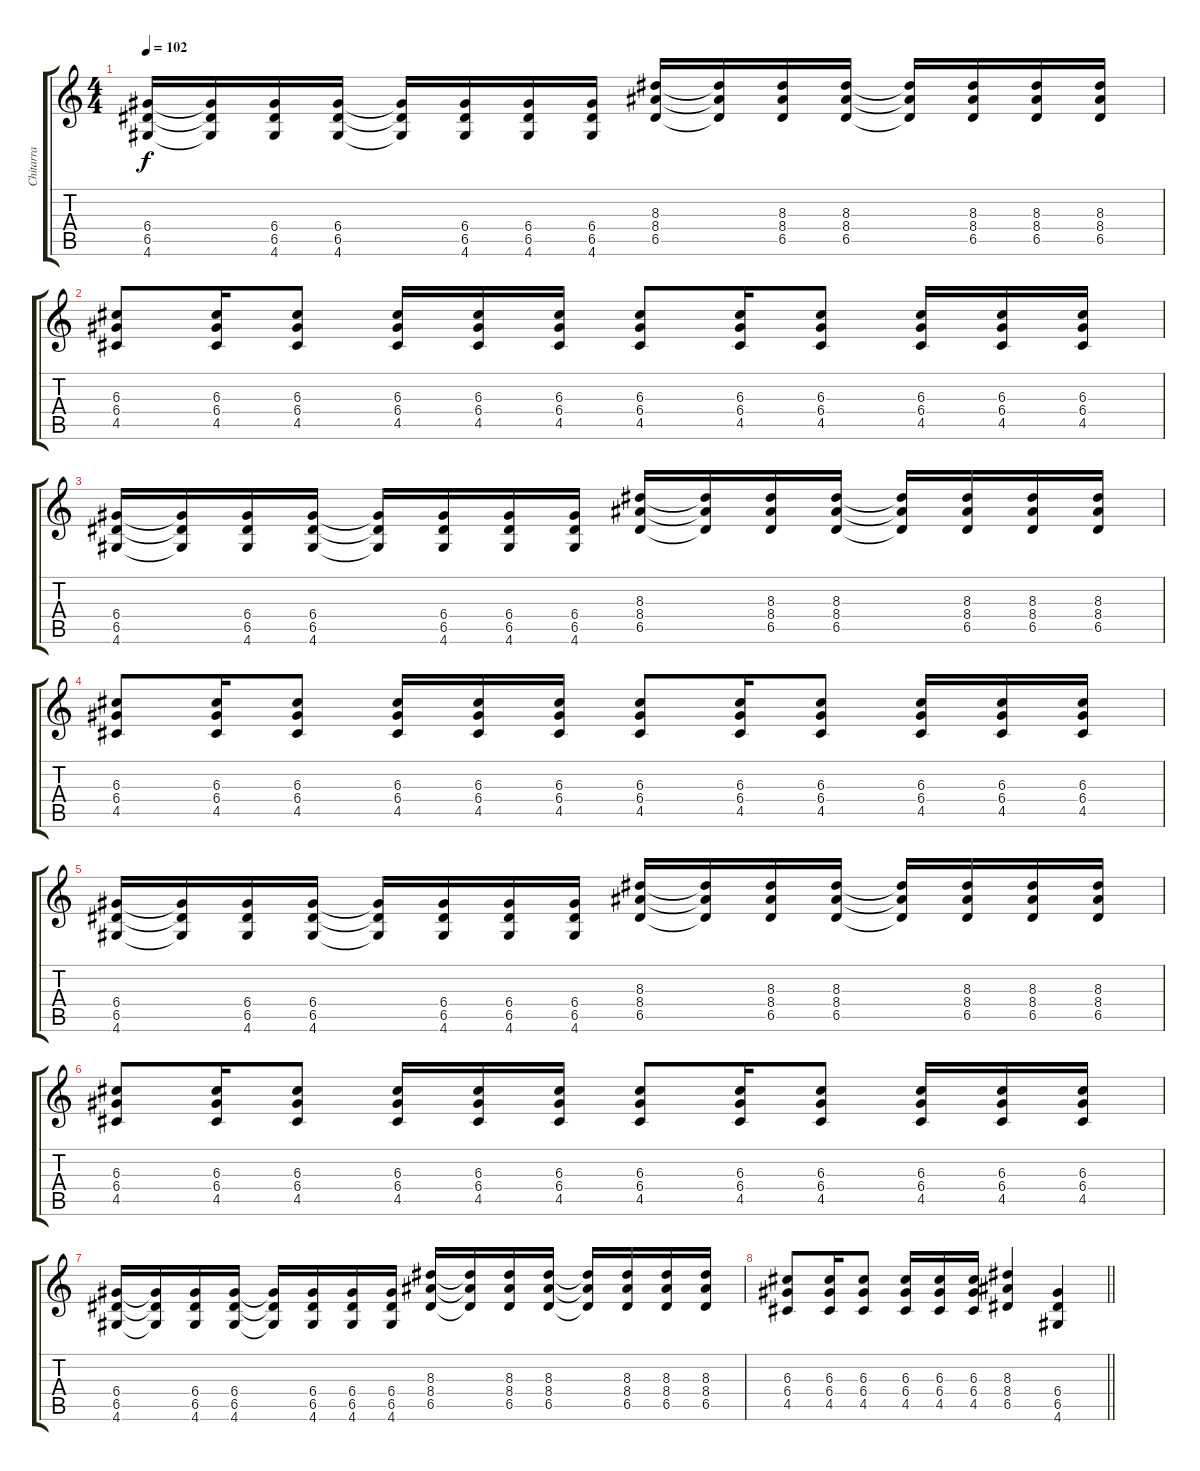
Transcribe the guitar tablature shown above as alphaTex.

\track ("Chitarra" "Chitarra") {instrument electricguitarclean}
\staff {score tabs}
\tuning (E4 B3 G3 D3 A2 E2) {hide}
\ts (4 4)
\tempo 102
\clef g2
\ks c
(6.4 6.5 4.6).16{dy f instrument distortionguitar} (6.4{t} 6.5{t} 4.6{t}).16 (6.4 6.5 4.6).16 (6.4 6.5 4.6).16 (6.4{t} 6.5{t} 4.6{t}).16 (6.4 6.5 4.6).16 (6.4 6.5 4.6).16 (6.4 6.5 4.6).16 (8.3 8.4 6.5).16 (8.3{t} 8.4{t} 6.5{t}).16 (8.3 8.4 6.5).16 (8.3 8.4 6.5).16 (8.3{t} 8.4{t} 6.5{t}).16 (8.3 8.4 6.5).16 (8.3 8.4 6.5).16 (8.3 8.4 6.5).16 |
(6.3 6.4 4.5).8 (6.3 6.4 4.5).16 (6.3 6.4 4.5).8 (6.3 6.4 4.5).16 (6.3 6.4 4.5).16 (6.3 6.4 4.5).16 (6.3 6.4 4.5).8 (6.3 6.4 4.5).16 (6.3 6.4 4.5).8 (6.3 6.4 4.5).16 (6.3 6.4 4.5).16 (6.3 6.4 4.5).16 |
(6.4 6.5 4.6).16 (6.4{t} 6.5{t} 4.6{t}).16 (6.4 6.5 4.6).16 (6.4 6.5 4.6).16 (6.4{t} 6.5{t} 4.6{t}).16 (6.4 6.5 4.6).16 (6.4 6.5 4.6).16 (6.4 6.5 4.6).16 (8.3 8.4 6.5).16 (8.3{t} 8.4{t} 6.5{t}).16 (8.3 8.4 6.5).16 (8.3 8.4 6.5).16 (8.3{t} 8.4{t} 6.5{t}).16 (8.3 8.4 6.5).16 (8.3 8.4 6.5).16 (8.3 8.4 6.5).16 |
(6.3 6.4 4.5).8 (6.3 6.4 4.5).16 (6.3 6.4 4.5).8 (6.3 6.4 4.5).16 (6.3 6.4 4.5).16 (6.3 6.4 4.5).16 (6.3 6.4 4.5).8 (6.3 6.4 4.5).16 (6.3 6.4 4.5).8 (6.3 6.4 4.5).16 (6.3 6.4 4.5).16 (6.3 6.4 4.5).16 |
(6.4 6.5 4.6).16 (6.4{t} 6.5{t} 4.6{t}).16 (6.4 6.5 4.6).16 (6.4 6.5 4.6).16 (6.4{t} 6.5{t} 4.6{t}).16 (6.4 6.5 4.6).16 (6.4 6.5 4.6).16 (6.4 6.5 4.6).16 (8.3 8.4 6.5).16 (8.3{t} 8.4{t} 6.5{t}).16 (8.3 8.4 6.5).16 (8.3 8.4 6.5).16 (8.3{t} 8.4{t} 6.5{t}).16 (8.3 8.4 6.5).16 (8.3 8.4 6.5).16 (8.3 8.4 6.5).16 |
(6.3 6.4 4.5).8 (6.3 6.4 4.5).16 (6.3 6.4 4.5).8 (6.3 6.4 4.5).16 (6.3 6.4 4.5).16 (6.3 6.4 4.5).16 (6.3 6.4 4.5).8 (6.3 6.4 4.5).16 (6.3 6.4 4.5).8 (6.3 6.4 4.5).16 (6.3 6.4 4.5).16 (6.3 6.4 4.5).16 |
(6.4 6.5 4.6).16 (6.4{t} 6.5{t} 4.6{t}).16 (6.4 6.5 4.6).16 (6.4 6.5 4.6).16 (6.4{t} 6.5{t} 4.6{t}).16 (6.4 6.5 4.6).16 (6.4 6.5 4.6).16 (6.4 6.5 4.6).16 (8.3 8.4 6.5).16 (8.3{t} 8.4{t} 6.5{t}).16 (8.3 8.4 6.5).16 (8.3 8.4 6.5).16 (8.3{t} 8.4{t} 6.5{t}).16 (8.3 8.4 6.5).16 (8.3 8.4 6.5).16 (8.3 8.4 6.5).16 |
\barLineRight lightlight
(6.3 6.4 4.5).8 (6.3 6.4 4.5).16 (6.3 6.4 4.5).8 (6.3 6.4 4.5).16 (6.3 6.4 4.5).16 (6.3 6.4 4.5).16 (8.3 8.4 6.5).4 (6.4 6.5 4.6).4
